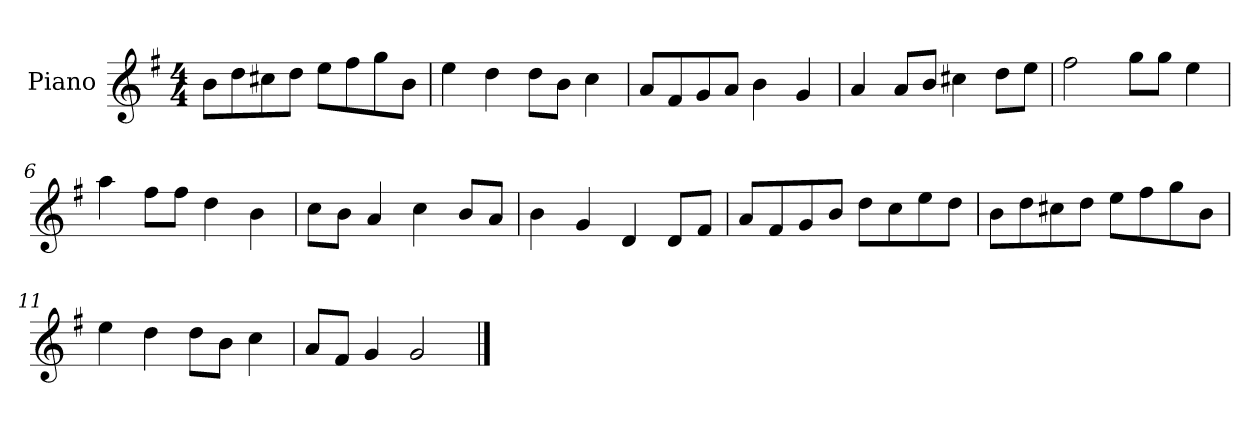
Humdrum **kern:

**kern
*part1
*staff1
*I"Piano
*I'P-no
*clefG2
*k[f#]
*M4/4
*MM90
=1
8b\L
8dd\
8cc#X\
8dd\J
8ee\L
8ff#\
8gg\
8b\J
=2
4ee\
4dd\
8dd\L
8b\J
4cc\
=3
8a/L
8f#/
8g/
8a/J
4b\
4g/
=4
4a/
8a/L
8b/J
4cc#X\
8dd\L
8ee\J
=5
2ff#\
8gg\L
8gg\J
4ee\
=6
4aa\
8ff#\L
8ff#\J
4dd\
4b\
!!LO:LB:g=z
=7
8cc\L
8b\J
4a/
4cc\
8b/L
8a/J
=8
4b\
4g/
4d/
8d/L
8f#/J
=9
8a/L
8f#/
8g/
8b/J
8dd\L
8cc\
8ee\
8dd\J
=10
8b\L
8dd\
8cc#X\
8dd\J
8ee\L
8ff#\
8gg\
8b\J
=11
4ee\
4dd\
8dd\L
8b\J
4cc\
=12
8a/L
8f#/J
4g/
2g/
==
*-
